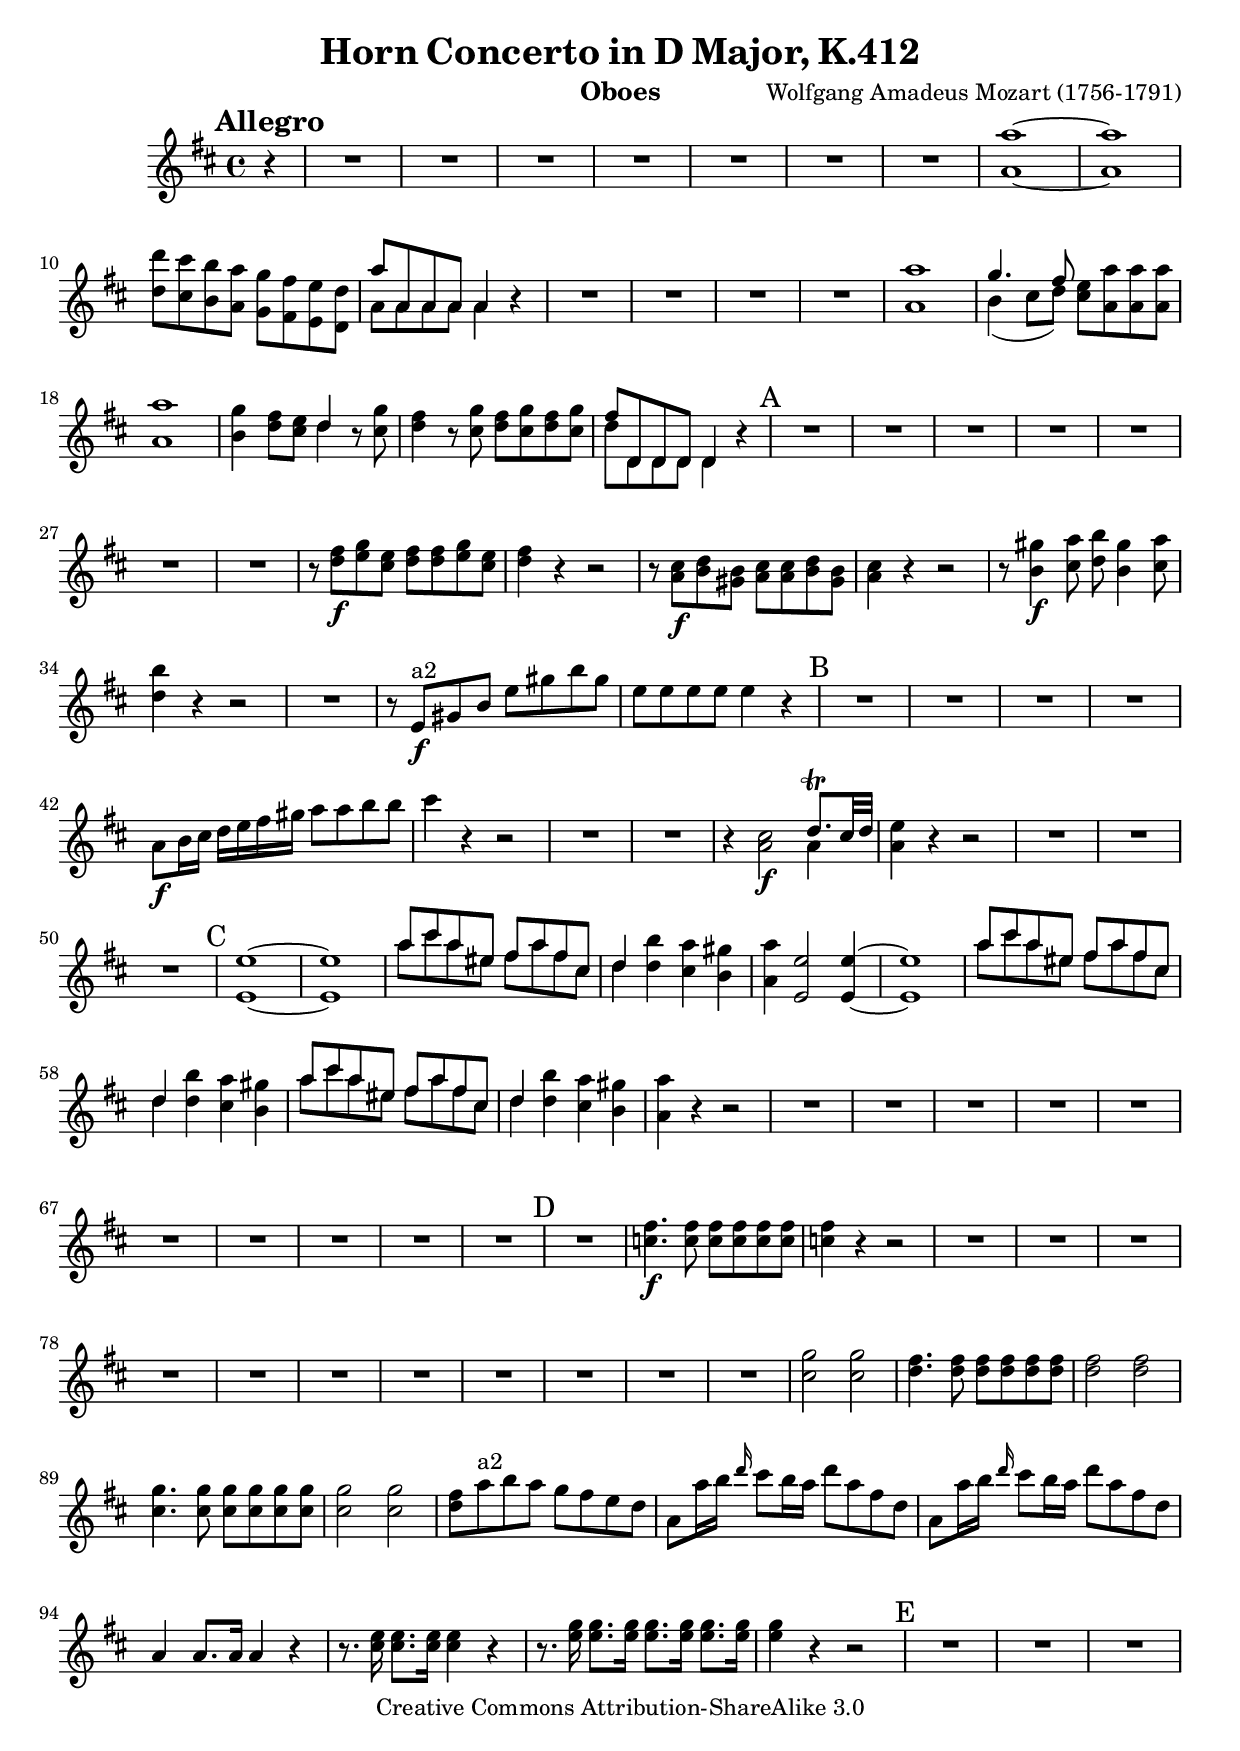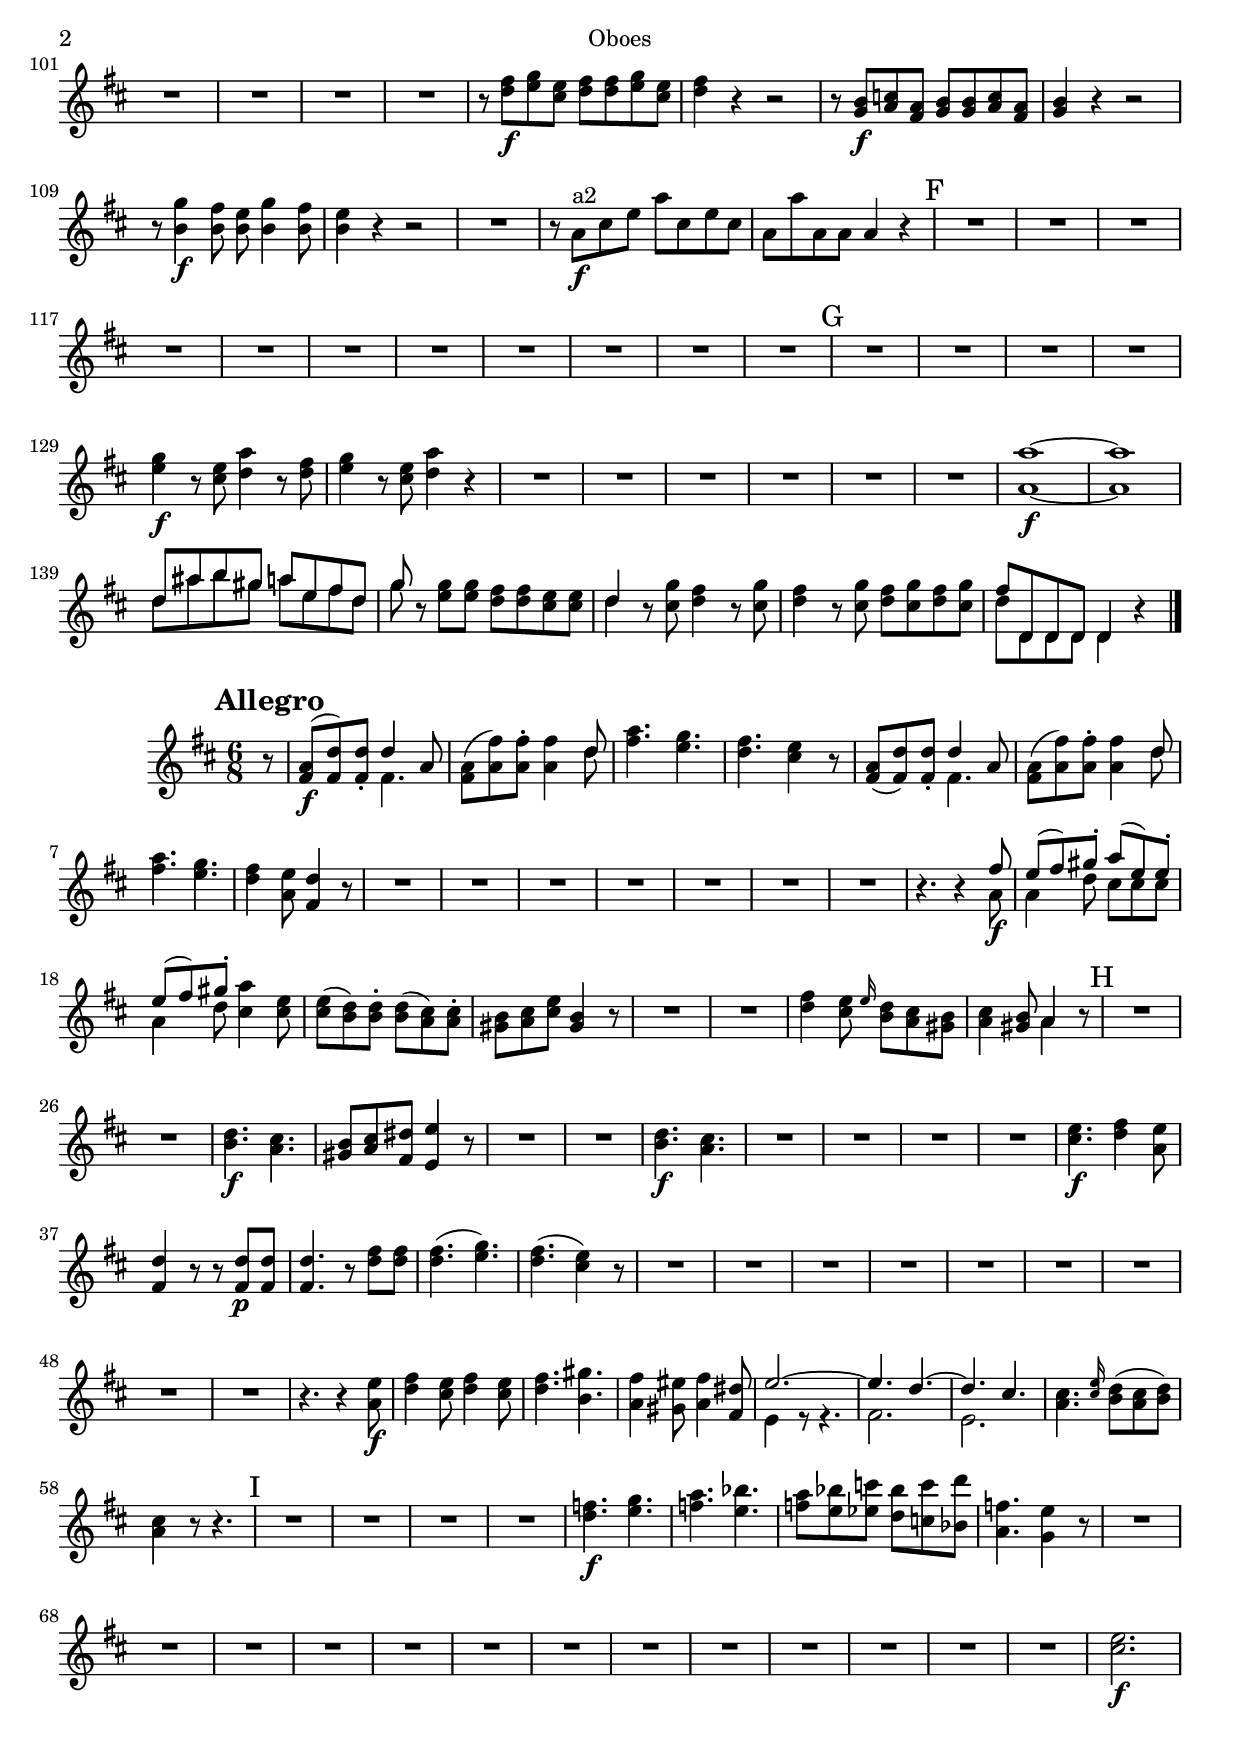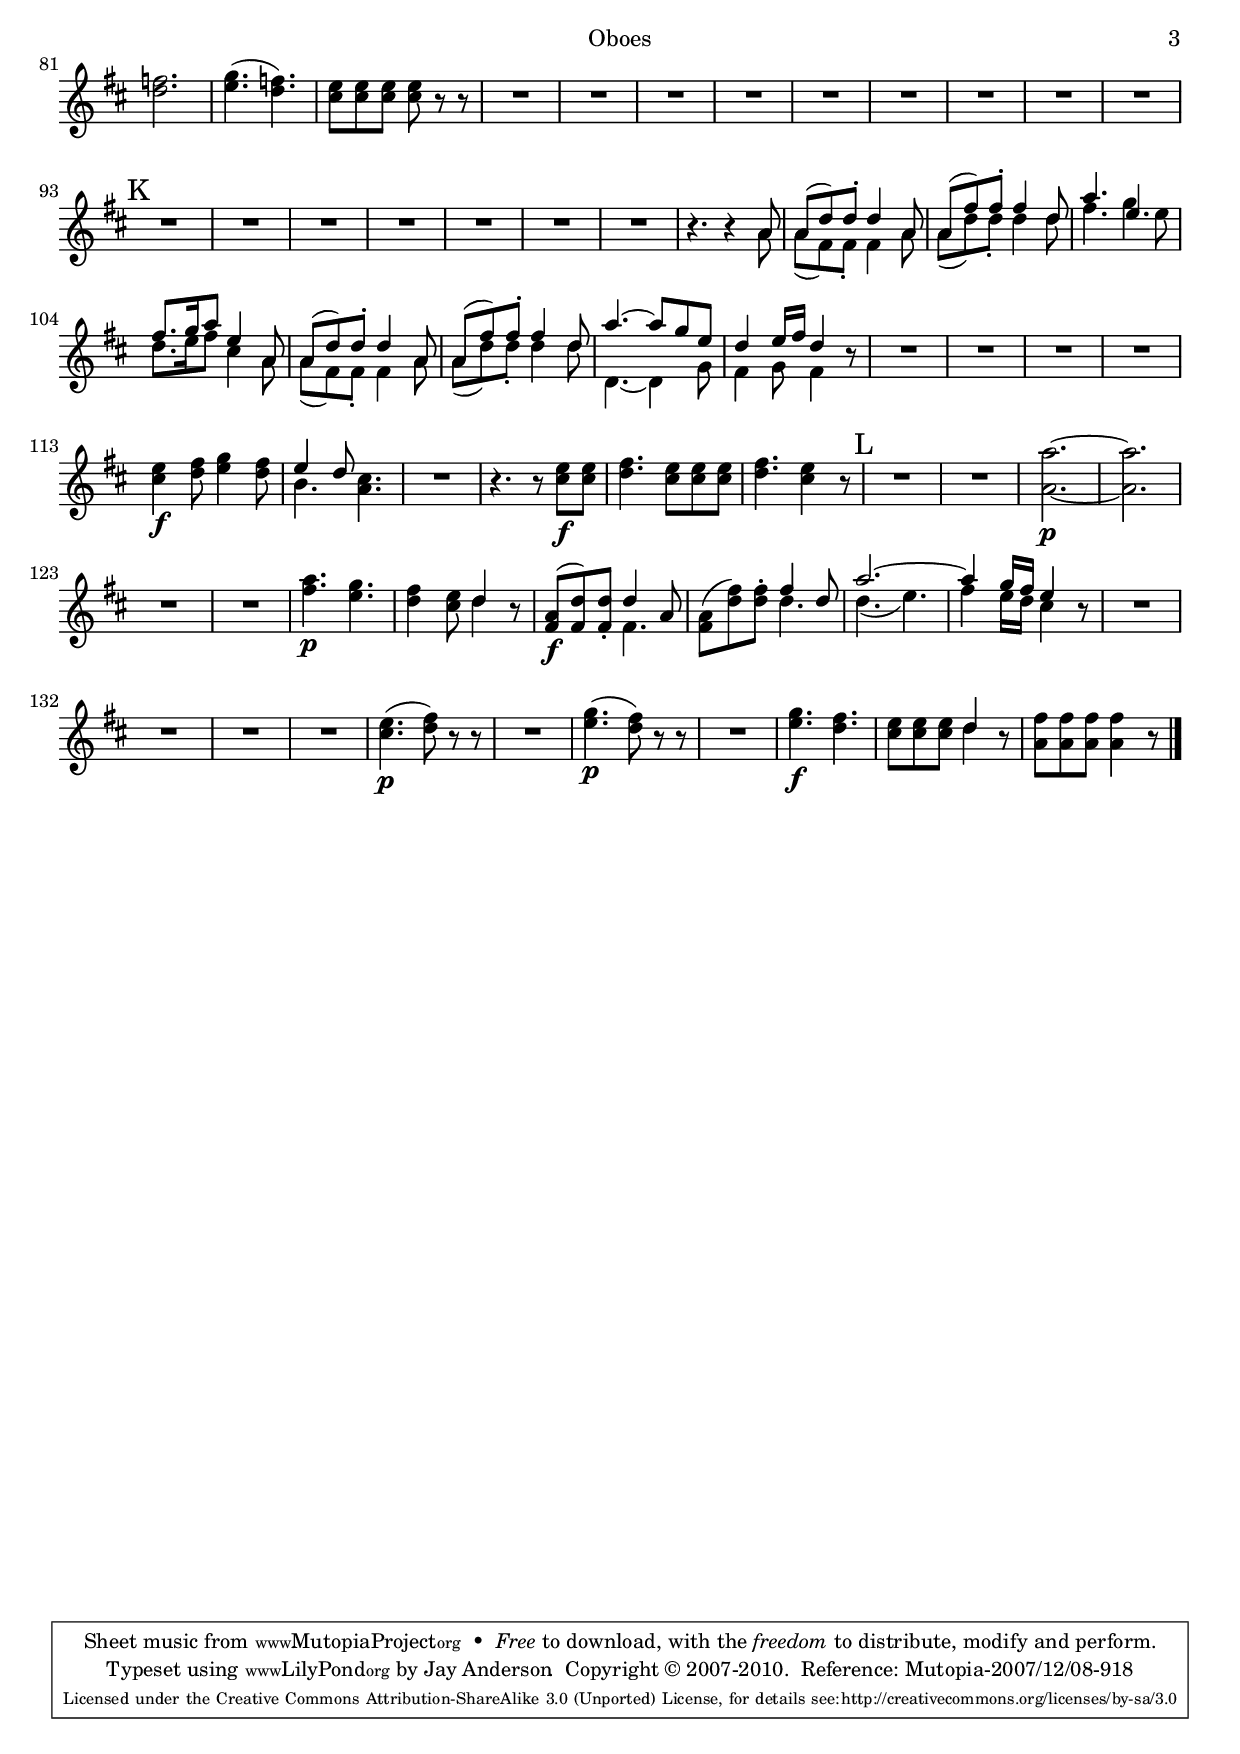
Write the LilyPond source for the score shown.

\version "2.13.10"

\include "defs.lyi"
\version "2.13.10"

\include "defs.lyi"

oboesMvtI = \relative c''
{
  \key d \major
  r4
  R1*7 |
  <a a'>1~ | <a a'> |
  <d d'>8 <cis cis'> <b b'> <a a'> <g g'> <fis fis'> <e e'> <d d'> |
  <<
    {a''8 a, a a a4}
    \\
    {a8 a a a a4}
  >> r4 |
  R1*4 |
  <a a'>1 |
  << {g'4. fis8} \\ {b,4( cis8 d)} >> <cis e>8 <a a'> <a a'> <a a'> |
  <a a'>1 |
  <b g'>4 <d fis>8 <cis e> << d4 \\ d >> r8 <cis g'> |
  <d fis>4 r8 <cis g'> <d fis> <cis g'> <d fis> <cis g'> |
  << {fis8 d, d d d4} \\ {d'8 d, d d d4} >> r4 |
  R1*7 |
  r8 <d' fis>\f <e g> <cis e> <d fis> <d fis> <e g> <cis e> |
  <fis d>4 r r2 |
  r8 <a, cis>\f <b d> <gis b> <a cis> <a cis> <b d> <gis b> |
  <a cis>4 r r2 |
  r8 <b gis'>4\f <cis a'>8 <d b'> <b gis'>4 <cis a'>8 |
  <d b'>4 r r2 |
  R1 |
  r8 e,\f^\aTwo gis b e gis b gis |
  e e e e e4 r |
  R1*4 |
  a,8\f b16 cis d e fis gis a8 a b b |
  cis4 r r2 |
  R1*2 |
  r4 <cis, a>2\f << {d8.\trill cis32 d} \\ {a4} >> |
  <a e'>4 r r2 |
  R1*3 |
  <e' e,>1~ | <e e,> |
  <<
    {a8 cis a eis fis a fis cis | d4}
    \\
    {a'8 cis a eis fis a fis cis | d4}
  >> <d b'>4 <cis a'> <b gis'> |
  <a a'>4 <e e'>2 <e e'>4~ |
  <e e'>1 |
  \repeat unfold 2
  {
    <<
      {a'8 cis a eis fis a fis cis | d4}
      \\
      {a'8 cis a eis fis a fis cis | d4}
    >> <d b'>4 < cis a'> <b gis'> |
  }
  <a a'>4 r r2 |
  R1*11 |
  <c fis>4.\f <c fis>8 <c fis> <c fis> <c fis> <c fis> |
  <c fis>4 r r2 |
  R1*11 |
  <cis g'>2 <cis g'> |
  <d fis>4. <d fis>8 <d fis> <d fis> <d fis> <d fis> |
  <d fis>2 <d fis> |
  <cis g'>4. <cis g'>8 <cis g'> <cis g'> <cis g'> <cis g'> |
  <cis g'>2 <cis g'> |
  <d fis>8 a'^\aTwo b a g fis e d |
  \repeat unfold 2
  {
    a a'16 b \grace d16 cis8 b16 a d8 a fis d |
  }
  a4 a8. a16 a4 r |
  r8. <cis e>16 <cis e>8. <cis e>16 <cis e>4 r |
  r8. <e g>16 \repeat unfold 3 {<e g>8. <e g>16} |
  <e g>4 r r2 |
  R1*7 |
  r8 <d fis>\f <e g> <cis e> <d fis> <d fis> <e g> <cis e> |
  <d fis>4 r r2 |
  r8 <g, b>\f <a c> <fis a> <g b> <g b> <a c> <fis a> |
  <g b>4 r r2 |
  r8 <b g'>4\f <b fis'>8 <b e> <b g'>4 <b fis'>8 |
  <b e>4 r r2 |
  R1 |
  r8 a\f^\aTwo cis e a cis, e cis |
  a a' a, a a4 r4 |
  R1*15 |
  <e' g>4\f r8 <cis e>8 <d a'>4 r8 <d fis>8 |
  <e g>4 r8 <cis e>8 <d a'>4 r4 |
  R1*6 |
  <a a'>1~\f | <a a'> |
  <<
    {d8 ais' b gis a e fis d | g}
    \\
    {d8 ais' b gis a e fis d | g}
  >> r8 <e g> <e g> <d fis> <d fis> <cis e> <cis e> |
  << d4 \\ d >> r8 <cis g'> <d fis>4 r8 <cis g'> |
  <d fis>4 r8 <cis g'> <d fis> <cis g'> <d fis> <cis g'> |
  << {fis8 d, d d d4} \\ {d'8 d, d d d4} >> r4 |
}


\version "2.13.10"

\include "defs.lyi"

oboesMvtII = \relative c''
{
  \key d \major
  r8
  <a fis>8^(\f <d fis,>) <d fis,>-. << {d4 a8} \\ {fis4.} >> |
  <a fis>8( <fis' a,>) <fis a,>-. <fis a,>4 << d8 \\ d >> |
  <fis a>4. <e g> |
  <d fis> <cis e>4 r8 |
  <a fis>8( <d fis,>) <d fis,>-. << {d4 a8} \\ {fis4.} >> |
  <a fis>8( <fis' a,>) <fis a,>-. <fis a,>4 << d8 \\ d >> |
  <fis a>4. <e g> |
  <d fis>4 <a e'>8 <fis d'>4 r8 |

  R2.*7 |
  r4. r4
  <<
    {
      fis'8 |
      e( fis) gis-. a( e) e-. |
      e( fis) gis-.
    }
    \\
    {
      a,8\f |
      a4 d8 cis cis cis |
      a4 d8
    }
  >> <cis a'>4 <cis e>8 |
  <cis e>( <b d>) <b d>-. <b d>( <a cis>) <a cis>-. |
  <gis b> <a cis> <cis e> <gis b>4 r8 |
  R2.*2 |
  <d' fis>4 <cis e>8 \grace e16 <b d>8 <a cis> <gis b> |
  <a cis>4 <gis b>8 << a4 \\ a >> r8 |

  R2.*2 |
  <b d>4.\f <a cis> |
  <gis b>8 <a cis> <fis dis'> <e e'>4 r8 |
  R2.*2 |
  <b' d>4.\f <a cis> |
  R2.*4 |
  <cis e>4.\f <d fis>4 <a e'>8 |
  <fis d'>4 r8 r <fis d'>\p <fis d'> |
  <fis d'>4. r8 <d' fis> <d fis> |
  <d fis>4.( <e g>) |
  <d fis>( <cis e>4) r8 |

  R2.*9 |
  r4. r4 <a e'>8\f |
  \repeat unfold 2 {<d fis>4 <cis e>8} |
  <d fis>4. <b gis'> |
  <a fis'>4 <gis eis'>8 <a fis'>4 <fis dis'>8 |
  <<
    {
      e'2.~ | e4. d~ | d cis |
    }
    \\
    {
      e,4 r8 r4. | fis2. | e |
    }
  >>
  <a cis>4. \grace <cis e>16 <b d>8( <a cis> <b d>) |
  <a cis>4 r8 r4. |

  R2.*4 |
  <d f>4.\f <e g> |
  <f a> <e bes'> |
  <f a>8 <e bes'> <ees c'> <d bes'> <c c'> <bes d'> |
  <a f'>4. <g e'>4 r8 |
  R2.*13 |

  <cis e>2.\f |
  <d f> |
  <e g>4.( <d f>) |
  <cis e>8 <cis e> <cis e> <cis e> r r |
  R2.*16 |

  r4. r4
  <<
    {
      a8 |
      a( d) d-. d4 a8 |
      a( fis') fis-. fis4 d8 |
      a'4. e |
      fis8. g16 a8 e4 a,8 |
      a( d) d-. d4 a8 |
      a( fis') fis-. fis4 d8 |
      a'4.~ a8 g e |
      d4 e16 fis d4
    }
    \\
    {
      a8 |
      a( fis) fis-. fis4 a8 |
      a( d) d-. d4 d8 |
      fis4. g4 e8 |
      d8. e16 fis8 cis4 a8 |
      a( fis) fis-. fis4 a8 |
      a( d) d-. d4 d8 |
      d,4.~ d4 g8 |
      fis4 g8 fis4
    }
  >> r8 |

  R2.*4 |
  <cis' e>4\f <d fis>8 <e g>4 <d fis>8 |
  << {e4 d8} \\ {b4.} >> <a cis>4. |
  R2. |
  r4. r8 <cis e>8\f <cis e> |
  <d fis>4. <cis e>8 <cis e> <cis e> |
  <d fis>4. <cis e>4 r8 |

  R2.*2 |
  <a a'>2.~\p | <a a'> |
  R2.*2 |
  <fis' a>4.\p <e g> |
  <d fis>4 <cis e>8 << d4 \\ d >> r8 |
  <a fis>8^(\f <d fis,>) <d fis,>-. << {d4 a8} \\ {fis4.} >> |
  <a fis>8( <d fis>) <d fis>-. << {fis4 d8} \\ {d4.} >> |
  << {a'2.~ | a4 g16 fis e4} \\ {d4.( e) | fis4 e16 d cis4} >> r8 |
  R2.*4 |
  <cis e>4.(\p <d fis>8) r r |
  R2. |
  <e g>4.(\p <d fis>8) r r |
  R2. |
  <e g>4.\f <d fis> |
  <cis e>8 <cis e> <cis e> << d4 \\ d >> r8 |
  <fis a,>8 <fis a,> <fis a,> <fis a,>4 r8 |
}



instrument = "Oboes"

\book
{
  \include "Header.lyi"
  \score
  {
    \new Staff
    {
      << \oboesMvtI \outlineMvtI >>
    }
  }
  \score
  {
    \new Staff
    {
      << \oboesMvtII \outlineMvtII >>
    }
  }
}

